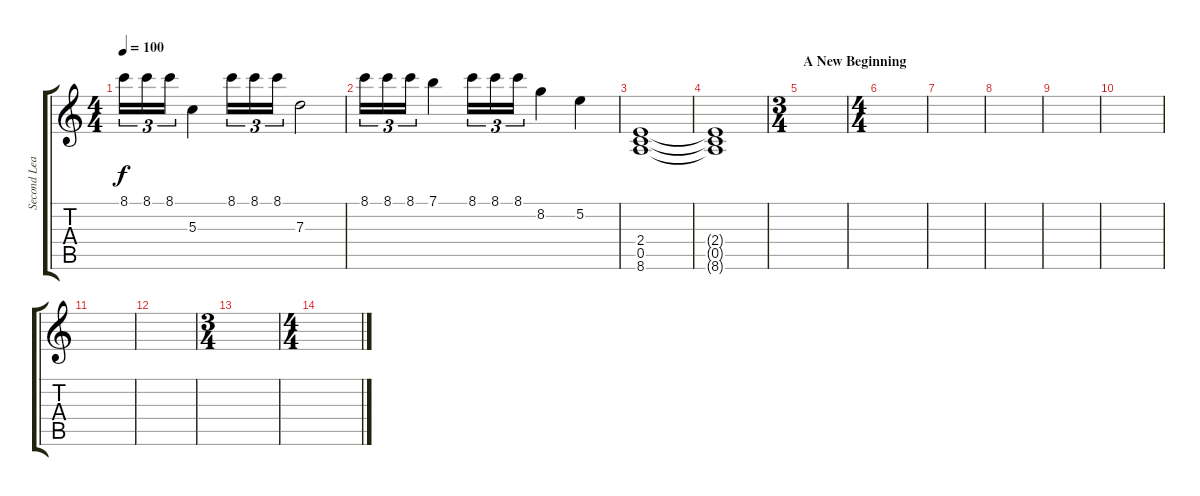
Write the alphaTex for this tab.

\track ("Second Lead/Rhythm" "Second Lea") {instrument distortionguitar}
\staff {score tabs}
\tuning (E4 B3 G3 D3 A2 E2) {hide}
\ts (4 4)
\tempo 100
\clef g2
\ks c
8.1.16{tu (3 2) dy f} 8.1.16{tu (3 2)} 8.1.16{tu (3 2)} 5.3.4 8.1.16{tu (3 2)} 8.1.16{tu (3 2)} 8.1.16{tu (3 2)} 7.3.2 |
8.1.16{tu (3 2)} 8.1.16{tu (3 2)} 8.1.16{tu (3 2)} 7.1.4 8.1.16{tu (3 2)} 8.1.16{tu (3 2)} 8.1.16{tu (3 2)} 8.2.4 5.2.4 |
(2.4 0.5 8.6).1{volume 2} |
(2.4{t} 0.5{t} 8.6{t}).1 |
\ts (3 4)
\section ("" "A New Beginning")
|
\ts (4 4)
|
|
|
|
|
|
|
\ts (3 4)
|
\ts (4 4)
